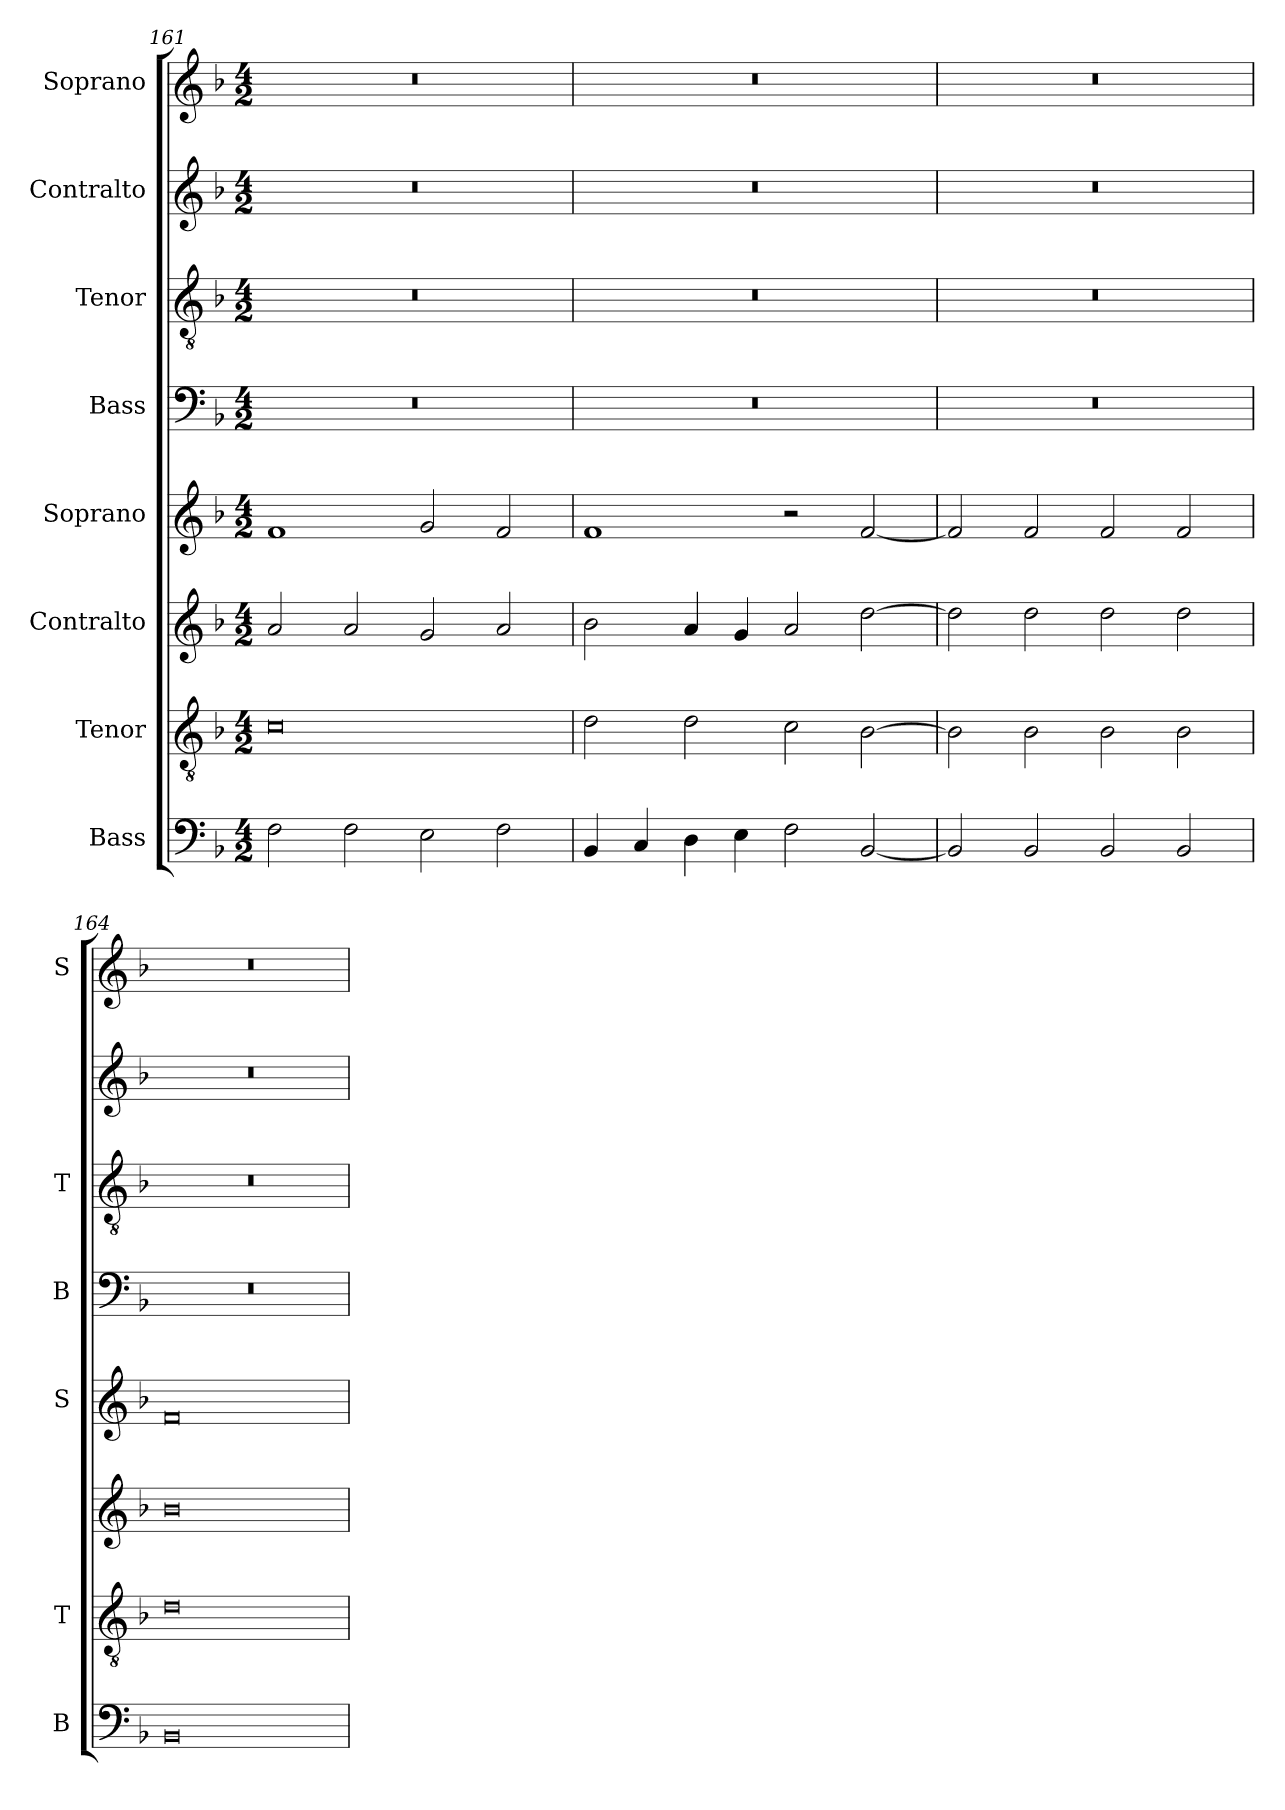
**kern	**kern	**kern	**kern	**kern	**kern	**kern	**kern
*part8	*part7	*part6	*part5	*part4	*part3	*part2	*part1
*staff8	*staff7	*staff6	*staff5	*staff4	*staff3	*staff2	*staff1
*I"Bass	*I"Tenor	*I"Contralto	*I"Soprano	*I"Bass	*I"Tenor	*I"Contralto	*I"Soprano
*I'B	*I'T	*	*I'S	*I'B	*I'T	*	*I'S
*clefF4	*clefGv2	*clefG2	*clefG2	*clefF4	*clefGv2	*clefG2	*clefG2
*k[b-]	*k[b-]	*k[b-]	*k[b-]	*k[b-]	*k[b-]	*k[b-]	*k[b-]
*F:ion	*F:ion	*F:ion	*F:ion	*F:ion	*F:ion	*F:ion	*F:ion
*M4/2	*M4/2	*M4/2	*M4/2	*M4/2	*M4/2	*M4/2	*M4/2
=161	=161	=161	=161	=161	=161	=161	=161
2F	0c	2a	1f	0r	0r	0r	0r
2F	.	2a	.	.	.	.	.
2E	.	2g	2g	.	.	.	.
2F	.	2a	2f	.	.	.	.
=162	=162	=162	=162	=162	=162	=162	=162
4BB-	2d	2b-	1f	0r	0r	0r	0r
4C	.	.	.	.	.	.	.
4D	2d	4a	.	.	.	.	.
4E	.	4g	.	.	.	.	.
2F	2c	2a	2r	.	.	.	.
[2BB-	[2B-	[2dd	[2f	.	.	.	.
=163	=163	=163	=163	=163	=163	=163	=163
2BB-]	2B-]	2dd]	2f]	0r	0r	0r	0r
2BB-	2B-	2dd	2f	.	.	.	.
2BB-	2B-	2dd	2f	.	.	.	.
2BB-	2B-	2dd	2f	.	.	.	.
=164	=164	=164	=164	=164	=164	=164	=164
0BB-	0d	0b-	0f	0r	0r	0r	0r
=	=	=	=	=	=	=	=
*-	*-	*-	*-	*-	*-	*-	*-
